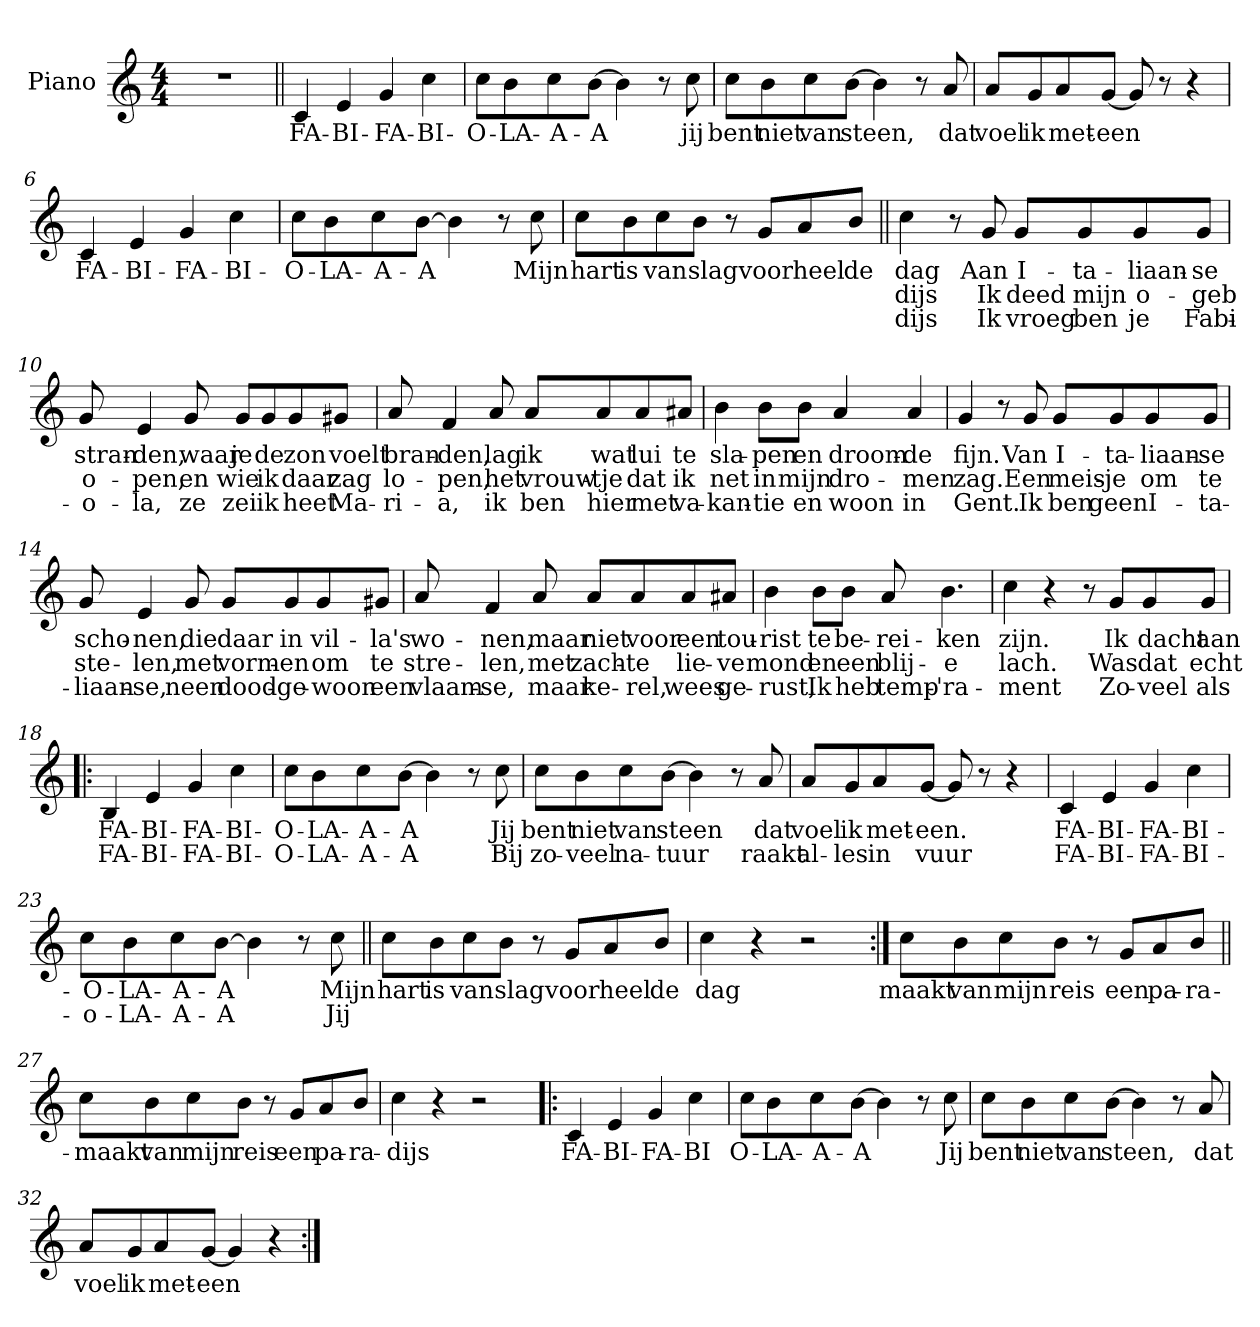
**kern	**text	**text	**text
*part1	*part1	*part1	*part1
*staff1	*staff1	*staff1	*staff1
*I"Piano	*	*	*
*I'Pno	*	*	*
*clefG2	*	*	*
*k[]	*	*	*
*C:	*	*	*
*M4/4	*	*	*
=1	=1	=1	=1
1r	.	.	.
=2||	=2||	=2||	=2||
4c/	FA-	.	.
4e/	-BI-	.	.
4g/	-FA-	.	.
4cc\	-BI-	.	.
=3	=3	=3	=3
8cc\L	-O-	.	.
8b\	-LA-	.	.
8cc\	-A-	.	.
[8b\J	-A	.	.
4b\]	.	.	.
8r	.	.	.
8cc\	jij	.	.
=4	=4	=4	=4
8cc\L	bent	.	.
8b\	niet	.	.
8cc\	van	.	.
[8b\J	steen,	.	.
4b\]	.	.	.
8r	.	.	.
8a/	dat	.	.
=5	=5	=5	=5
8a/L	voel	.	.
8g/	ik	.	.
8a/	met-	.	.
[8g/J	-een	.	.
8g/]	.	.	.
8r	.	.	.
4r	.	.	.
=6	=6	=6	=6
4c/	FA-	.	.
4e/	-BI-	.	.
4g/	-FA-	.	.
4cc\	-BI-	.	.
!!LO:LB:g=z
=7	=7	=7	=7
8cc\L	-O-	.	.
8b\	-LA-	.	.
8cc\	-A-	.	.
[8b\J	-A	.	.
4b\]	.	.	.
8r	.	.	.
8cc\	Mijn	.	.
=8	=8	=8	=8
8cc\L	hart	.	.
8b\	is	.	.
8cc\	van	.	.
8b\J	slag	.	.
8r	.	.	.
8g/L	voor	.	.
8a/	heel	.	.
8b/J	de	.	.
=9||	=9||	=9||	=9||
4cc\	dag	dijs	dijs
8r	.	.	.
8g/	Aan	Ik	Ik
8g/L	I-	deed	vroeg
8g/	-ta-	mijn	ben
8g/	-liaan-	o-	je
8g/J	-se	-geb	Fabi-
!!LO:LB:g=z
=10	=10	=10	=10
8g/	stran-	o-	-o-
4e/	-den,	-pen,	-la,
8g/	waar	en	ze
8g/L	je	wie	zei
8g/	de	ik	ik
8g/	zon	daar	heet
8g#X/J	voelt	zag	Ma-
=11	=11	=11	=11
8a/	bran-	lo-	-ri-
4f/	-den,	-pen,	-a,
8a/	lag	het	ik
8a/L	ik	vrouw-	ben
8a/	wat	-tje	hier
8a/	lui	dat	met
8a#X/J	te	ik	va-
=12	=12	=12	=12
4b\	sla-	net	-kan-
8b\L	-pen	in	-tie
8b\J	en	mijn	en
4a/	droom-	dro-	woon
4a/	-de	-men	in
!!LO:LB:g=z
=13	=13	=13	=13
4g/	fijn.	zag.	Gent.
8r	.	.	.
8g/	Van	Een	Ik
8g/L	I-	meis-	ben
8g/	-ta-	-je	geen
8g/	-liaan-	om	I-
8g/J	-se	te	-ta-
=14	=14	=14	=14
8g/	scho-	ste-	-liaan-
4e/	-nen,	-len,	-se,
8g/	die	met	neen
8g/L	daar	vorm-	dood-
8g/	in	-en	-ge-
8g/	vil-	om	-woon
8g#X/J	-la's	te	een
=15	=15	=15	=15
8a/	wo-	stre-	vlaam-
4f/	-nen,	-len,	-se,
8a/	maar	met	maar
8a/L	niet	zach-	ke-
8a/	voor	-te	-rel,
8a/	een	lie-	wees
8a#X/J	tou-	-ve	ge-
!!LO:LB:g=z
=16	=16	=16	=16
4b\	-rist	mond	-rust,
8b\L	te	en	Ik
8b\J	be-	een	heb
8a/	-rei-	blij-	temp-
4.b\	-ken	-e	-'ra-
=17	=17	=17	=17
4cc\	zijn.	lach.	-ment
4r	.	.	.
8r	.	.	.
8g/L	Ik	Was	Zo-
8g/	dacht	dat	-veel
8g/J	aan	echt	als
=18!|:	=18!|:	=18!|:	=18!|:
4B/	FA-	FA-	.
4e/	-BI-	-BI-	.
4g/	-FA-	-FA-	.
4cc\	-BI-	-BI-	.
=19	=19	=19	=19
8cc\L	-O-	-O-	.
8b\	-LA-	-LA-	.
8cc\	-A-	-A-	.
[8b\J	-A	-A	.
4b\]	.	.	.
8r	.	.	.
8cc\	Jij	Bij	.
=20	=20	=20	=20
8cc\L	bent	zo-	.
8b\	niet	-veel	.
8cc\	van	na-	.
[8b\J	steen	-tuur	.
4b\]	.	.	.
8r	.	.	.
8a/	dat	raakt	.
!!LO:LB:g=z
=21	=21	=21	=21
8a/L	voel	al-	.
8g/	ik	-les	.
8a/	met-	in	.
[8g/J	-een.	vuur	.
8g/]	.	.	.
8r	.	.	.
4r	.	.	.
=22	=22	=22	=22
4c/	FA-	FA-	.
4e/	-BI-	-BI-	.
4g/	-FA-	-FA-	.
4cc\	-BI-	-BI-	.
=23	=23	=23	=23
8cc\L	-O-	-o-	.
8b\	-LA-	-LA-	.
8cc\	-A-	-A-	.
[8b\J	-A	-A	.
4b\]	.	.	.
8r	.	.	.
8cc\	Mijn	Jij	.
=24||	=24||	=24||	=24||
8cc\L	hart	.	.
8b\	is	.	.
8cc\	van	.	.
8b\J	slag	.	.
8r	.	.	.
8g/L	voor	.	.
8a/	heel	.	.
8b/J	de	.	.
=25	=25	=25	=25
4cc\	dag	.	.
4r	.	.	.
2r	.	.	.
!!LO:LB:g=z
=26:|!	=26:|!	=26:|!	=26:|!
8cc\L	maakt	.	.
8b\	van	.	.
8cc\	mijn	.	.
8b\J	reis	.	.
8r	.	.	.
8g/L	een	.	.
8a/	pa-	.	.
8b/J	-ra-	.	.
=27||	=27||	=27||	=27||
8cc\L	-maakt	.	.
8b\	van	.	.
8cc\	mijn	.	.
8b\J	reis	.	.
8r	.	.	.
8g/L	een	.	.
8a/	pa-	.	.
8b/J	-ra-	.	.
=28	=28	=28	=28
4cc\	-dijs	.	.
4r	.	.	.
2r	.	.	.
=29!|:	=29!|:	=29!|:	=29!|:
4c/	FA-	.	.
4e/	-BI-	.	.
4g/	-FA-	.	.
4cc\	-BI	.	.
=30	=30	=30	=30
8cc\L	O-	.	.
8b\	-LA-	.	.
8cc\	-A-	.	.
[8b\J	-A	.	.
4b\]	.	.	.
8r	.	.	.
8cc\	Jij	.	.
!!LO:LB:g=z
=31	=31	=31	=31
8cc\L	bent	.	.
8b\	niet	.	.
8cc\	van	.	.
[8b\J	steen,	.	.
4b\]	.	.	.
8r	.	.	.
8a/	dat	.	.
=32	=32	=32	=32
8a/L	voel	.	.
8g/	ik	.	.
8a/	met-	.	.
[8g/J	-een	.	.
4g/]	.	.	.
4r	.	.	.
=:|!	=:|!	=:|!	=:|!
*-	*-	*-	*-
